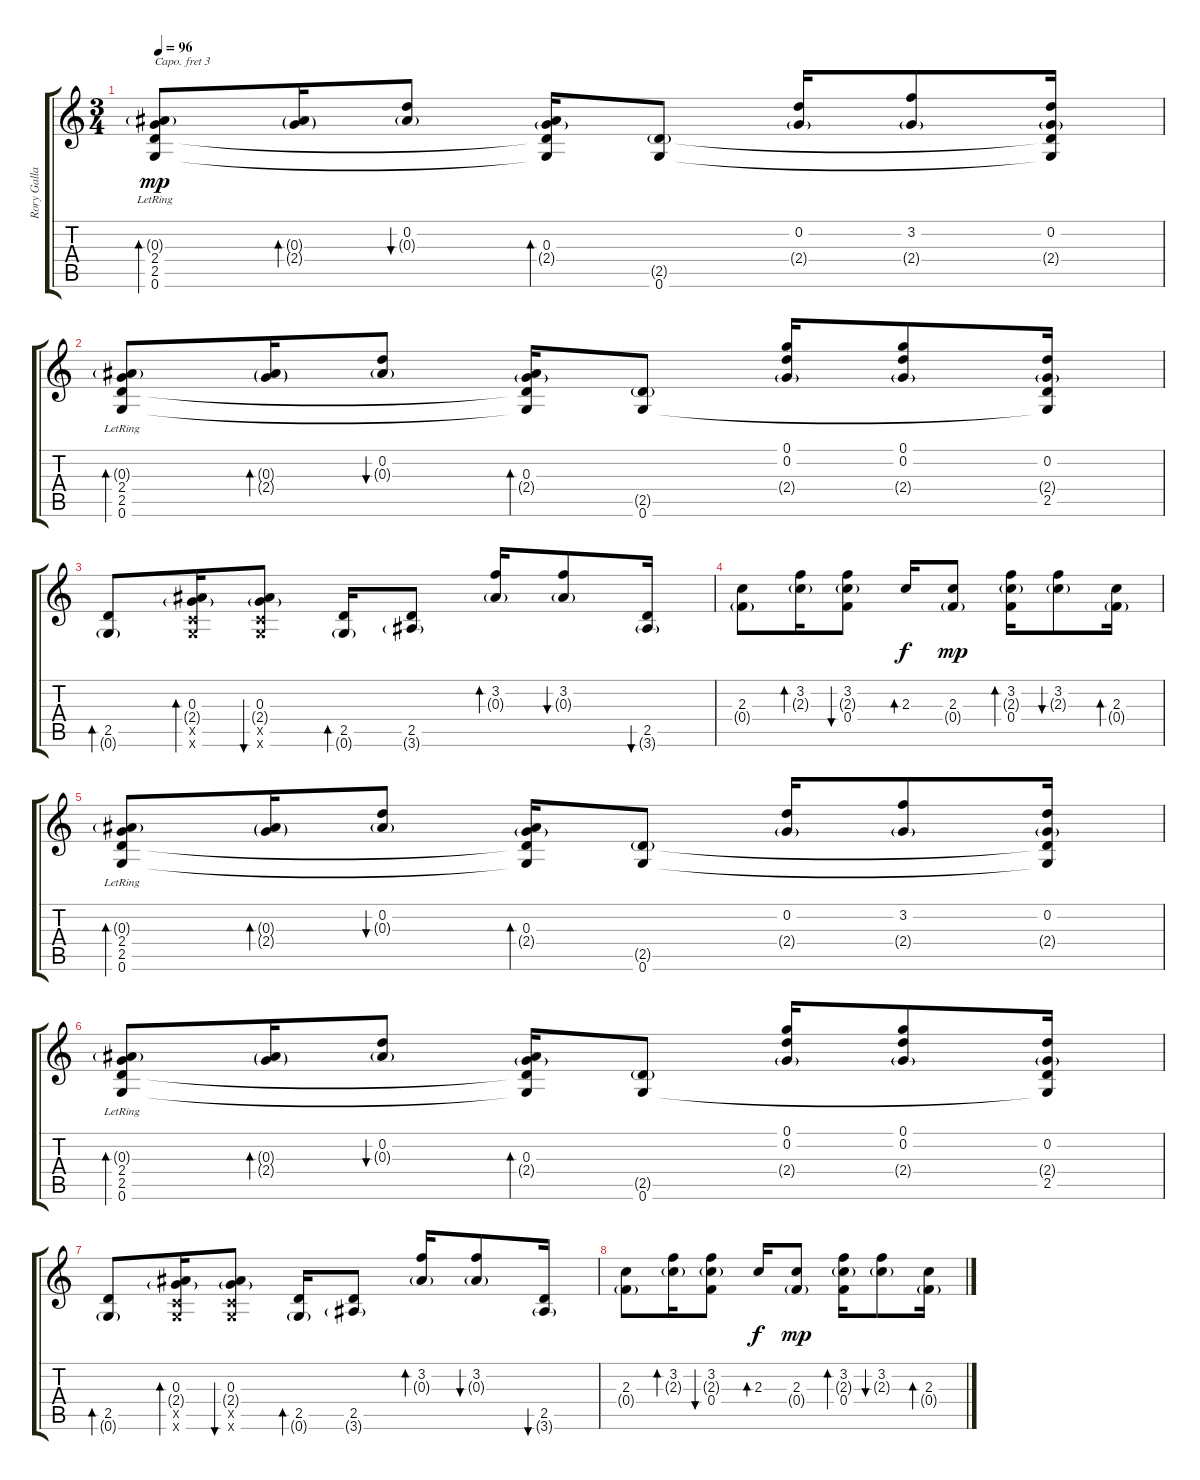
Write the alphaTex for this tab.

\track ("Rory Gallagher" "Rory Galla") {instrument electricguitarclean}
\staff {score tabs}
\capo 3
\tuning (E4 B3 G3 D3 A2 E2) {hide}
\ts (3 4)
\tempo 96
\clef g2
\ks c
(0.3{g lr} 2.4{lr} 2.5{lr} 0.6{lr}).8{bd 240 dy mp} (0.3{g} 2.4{g}).16{bd 240} (0.2 0.3{g}).8{bu 240} (0.3 2.4{g} 2.5{t} 0.6{t}).16{bd 480} (2.5{g} 0.6).8 (0.2 2.4{g}).16 (3.2 2.4{g}).8 (0.2 2.4{g} 2.5{t} 0.6{t}).16 |
(0.3{g lr} 2.4{lr} 2.5{lr} 0.6{lr}).8{bd 240} (0.3{g} 2.4{g}).16{bd 240} (0.2 0.3{g}).8{bu 240} (0.3 2.4{g} 2.5{t} 0.6{t}).16{bd 480} (2.5{g} 0.6).8 (0.1 0.2 2.4{g}).16 (0.1 0.2 2.4{g}).8 (0.2 2.4{g} 2.5 0.6{t}).16 |
(2.5 0.6{g}).8{bd 120} (0.3 2.4{g} 0.5{x} 0.6{x}).16{bd 120} (0.3 2.4{g} 0.5{x} 0.6{x}).8{bu 120} (2.5 0.6{g}).16{bd 120} (2.5 3.6{g}).8 (3.2 0.3{g}).16{bd 120} (3.2 0.3{g}).8{bu 240} (2.5 3.6{g}).16{bu 240} |
(2.3 0.4{g}).8 (3.2 2.3{g}).16{bd 240} (3.2 2.3{g} 0.4).8{bu 240} 2.3.16{bd 240 dy f} (2.3 0.4{g}).8{dy mp} (3.2 2.3{g} 0.4).16{bd 240} (3.2 2.3{g}).8{bu 240} (2.3 0.4{g}).16{bd 240} |
(0.3{g lr} 2.4{lr} 2.5{lr} 0.6{lr}).8{bd 240} (0.3{g} 2.4{g}).16{bd 240} (0.2 0.3{g}).8{bu 240} (0.3 2.4{g} 2.5{t} 0.6{t}).16{bd 480} (2.5{g} 0.6).8 (0.2 2.4{g}).16 (3.2 2.4{g}).8 (0.2 2.4{g} 2.5{t} 0.6{t}).16 |
(0.3{g lr} 2.4{lr} 2.5{lr} 0.6{lr}).8{bd 240} (0.3{g} 2.4{g}).16{bd 240} (0.2 0.3{g}).8{bu 240} (0.3 2.4{g} 2.5{t} 0.6{t}).16{bd 480} (2.5{g} 0.6).8 (0.1 0.2 2.4{g}).16 (0.1 0.2 2.4{g}).8 (0.2 2.4{g} 2.5 0.6{t}).16 |
(2.5 0.6{g}).8{bd 120} (0.3 2.4{g} 0.5{x} 0.6{x}).16{bd 120} (0.3 2.4{g} 0.5{x} 0.6{x}).8{bu 120} (2.5 0.6{g}).16{bd 120} (2.5 3.6{g}).8 (3.2 0.3{g}).16{bd 120} (3.2 0.3{g}).8{bu 240} (2.5 3.6{g}).16{bu 240} |
(2.3 0.4{g}).8 (3.2 2.3{g}).16{bd 240} (3.2 2.3{g} 0.4).8{bu 240} 2.3.16{bd 240 dy f} (2.3 0.4{g}).8{dy mp} (3.2 2.3{g} 0.4).16{bd 240} (3.2 2.3{g}).8{bu 240} (2.3 0.4{g}).16{bd 240}
